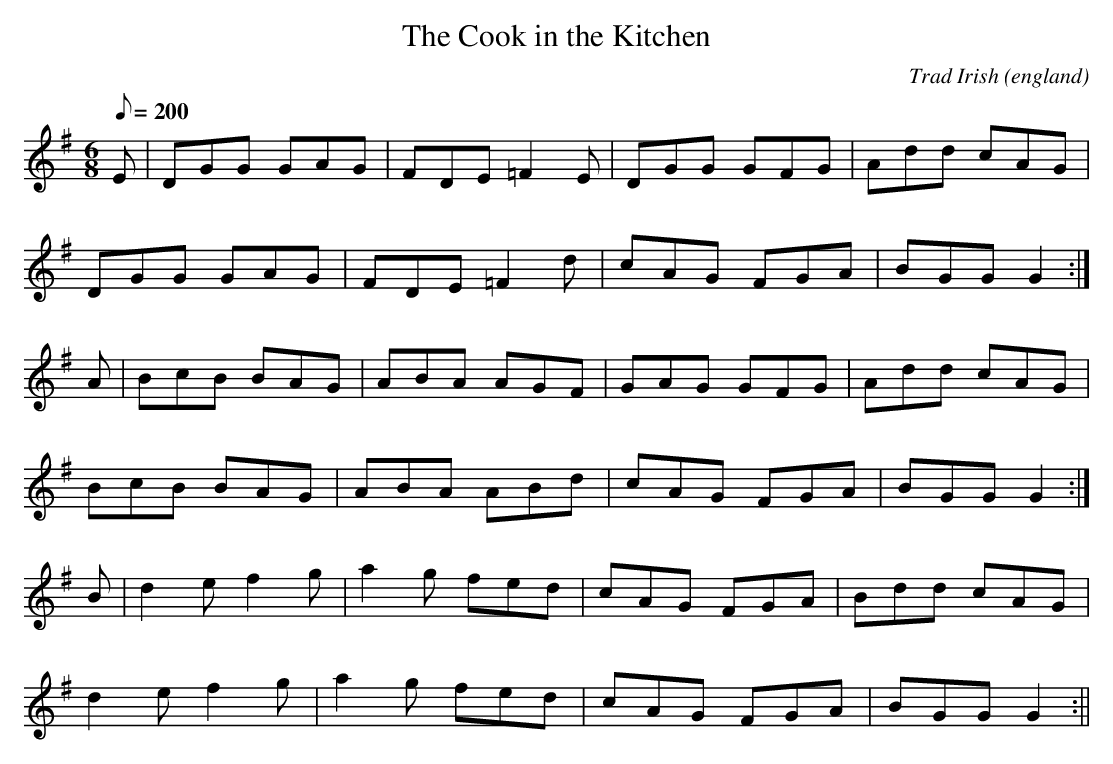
X:1
T:The Cook in the Kitchen
O:england
M:6/8
L:1/8
Q:200
C:Trad Irish
K:G
E|DGG GAG|FDE =F2 E|DGG GFG|Add cAG|
DGG GAG|FDE =F2 d|cAG FGA|BGG G2:|
A|BcB BAG|ABA AGF|GAG GFG|Add cAG|
BcB BAG|ABA ABd|cAG FGA|BGG G2:|
B|d2 e f2 g|a2 g fed|cAG FGA|Bdd cAG|
d2 e f2 g|a2 g fed|cAG FGA|BGG G2:||
